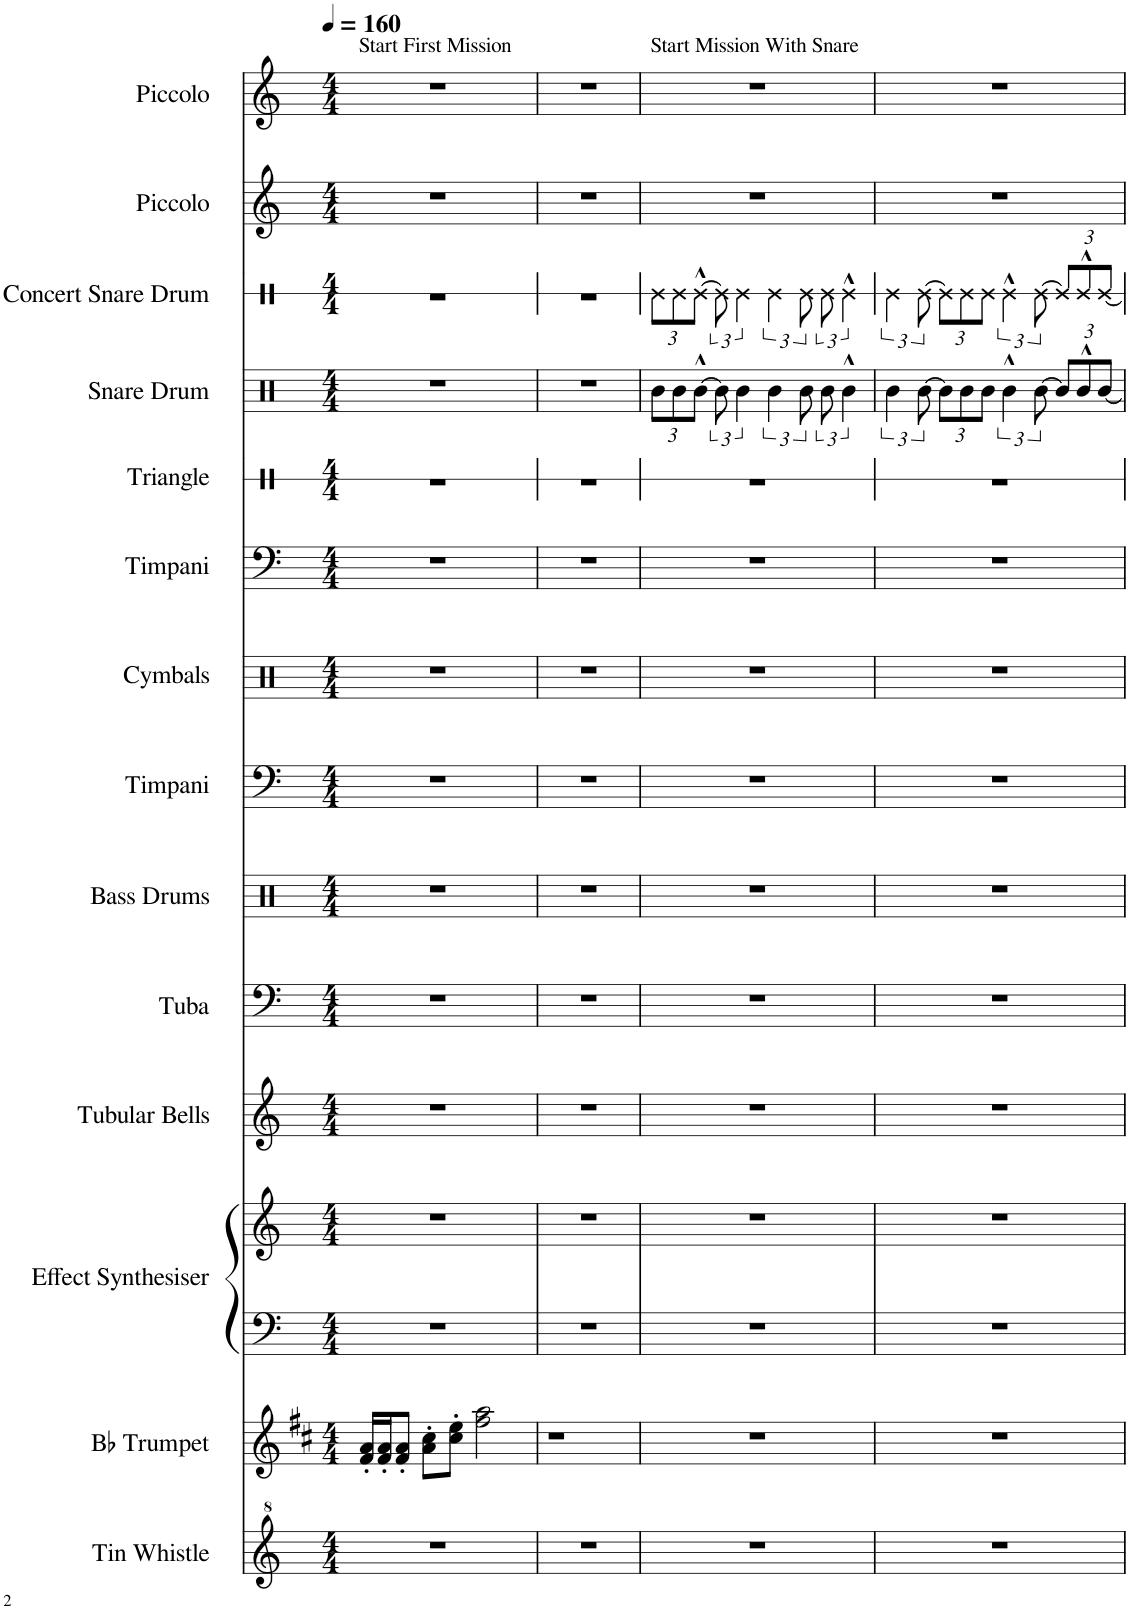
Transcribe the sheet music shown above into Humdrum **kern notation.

**kern	**kern	**kern	**kern	**kern	**kern	**kern	**kern	**kern	**kern	**kern	**kern	**kern	**kern	**kern
*part14	*part13	*part12	*part12	*part11	*part10	*part9	*part8	*part7	*part6	*part5	*part4	*part3	*part2	*part1
*staff15	*staff14	*staff13	*staff12	*staff11	*staff10	*staff9	*staff8	*staff7	*staff6	*staff5	*staff4	*staff3	*staff2	*staff1
*I"Tin Whistle	*I"Bb Trumpet	*I"Effect Synthesiser	*	*I"Tubular Bells	*I"Tuba	*I"Bass Drums	*I"Timpani	*I"Cymbals	*I"Timpani	*I"Triangle	*I"Snare Drum	*I"Concert Snare Drum	*I"Piccolo	*I"Piccolo
*I'Tin Wh.	*I'Bb Tpt.	*I'Synth.	*	*I'T.B.	*I'Tba.	*I'B.D.	*I'Timp.	*I'Cym.	*I'Timp.	*I'Trgl.	*I'S.D.	*I'Con. Sn.	*I'Picc.	*I'Picc.
*	*	*	*	*	*	*	*	*	*	*stria1	*	*stria1	*	*
*clefG^2	*clefG2	*clefF4	*clefG2	*clefG2	*clefF4	*clefX	*clefF4	*clefX	*clefF4	*clefX	*clefX	*clefX	*clefG2	*clefG2
*	*Trd1c2	*	*	*	*	*	*	*	*	*	*	*	*Trd-7c-12	*Trd-7c-12
*k[]	*k[f#c#]	*k[]	*k[]	*k[]	*k[]	*k[]	*k[]	*k[]	*k[]	*k[]	*k[]	*k[]	*k[]	*k[]
*M4/4	*M4/4	*M4/4	*M4/4	*M4/4	*M4/4	*M4/4	*M4/4	*M4/4	*M4/4	*M4/4	*M4/4	*M4/4	*M4/4	*M4/4
*MM160	*MM160	*MM160	*MM160	*MM160	*MM160	*MM160	*MM160	*MM160	*MM160	*MM160	*MM160	*MM160	*MM160	*MM160
=1	=1	=1	=1	=1	=1	=1	=1	=1	=1	=1	=1	=1	=1	=1
!	!	!	!	!	!	!	!	!	!	!	!	!	!	!LO:TX:a:t=Start First Mission
1r	16f#/' 16a/'LL	1r	1r	1r	1r	1r	1r	1r	1r	1r	1r	1r	1r	1r
.	16f#/' 16a/'J	.	.	.	.	.	.	.	.	.	.	.	.	.
.	8f#/' 8a/'J	.	.	.	.	.	.	.	.	.	.	.	.	.
.	8a\' 8cc#\'L	.	.	.	.	.	.	.	.	.	.	.	.	.
.	8cc#\' 8ee\'J	.	.	.	.	.	.	.	.	.	.	.	.	.
.	2ff#\ 2aa\	.	.	.	.	.	.	.	.	.	.	.	.	.
=2	=2	=2	=2	=2	=2	=2	=2	=2	=2	=2	=2	=2	=2	=2
1r	1r	1r	1r	1r	1r	1r	1r	1r	1r	1r	1r	1r	1r	1r
=3	=3	=3	=3	=3	=3	=3	=3	=3	=3	=3	=3	=3	=3	=3
*	*	*	*	*	*	*	*	*	*	*	*Xbrackettup	*Xbrackettup	*	*
!	!	!	!	!	!	!	!	!	!	!	!	!	!	!LO:TX:a:t=Start Mission With Snare
1r	1r	1r	1r	1r	1r	1r	1r	1r	1r	1r	12R\L	12Re\L	1r	1r
.	.	.	.	.	.	.	.	.	.	.	12R\	12Re\	.	.
.	.	.	.	.	.	.	.	.	.	.	[12R^^\J	[12Re^^\J	.	.
*	*	*	*	*	*	*	*	*	*	*	*brackettup	*brackettup	*	*
.	.	.	.	.	.	.	.	.	.	.	12R\]	12Re\]	.	.
.	.	.	.	.	.	.	.	.	.	.	6R\	6Re\	.	.
.	.	.	.	.	.	.	.	.	.	.	6R\	6Re\	.	.
.	.	.	.	.	.	.	.	.	.	.	12R\	12Re\	.	.
.	.	.	.	.	.	.	.	.	.	.	12R\	12Re\	.	.
.	.	.	.	.	.	.	.	.	.	.	6R^^\	6Re^^\	.	.
=4	=4	=4	=4	=4	=4	=4	=4	=4	=4	=4	=4	=4	=4	=4
1r	1r	1r	1r	1r	1r	1r	1r	1r	1r	1r	6R\	6Re\	1r	1r
.	.	.	.	.	.	.	.	.	.	.	[12R\	[12Re\	.	.
*	*	*	*	*	*	*	*	*	*	*	*Xbrackettup	*Xbrackettup	*	*
.	.	.	.	.	.	.	.	.	.	.	12R\L]	12Re\L]	.	.
.	.	.	.	.	.	.	.	.	.	.	12R\	12Re\	.	.
.	.	.	.	.	.	.	.	.	.	.	12R\J	12Re\J	.	.
*	*	*	*	*	*	*	*	*	*	*	*brackettup	*brackettup	*	*
.	.	.	.	.	.	.	.	.	.	.	6R^^\	6Re^^\	.	.
.	.	.	.	.	.	.	.	.	.	.	[12R\	[12Re\	.	.
*	*	*	*	*	*	*	*	*	*	*	*Xbrackettup	*Xbrackettup	*	*
.	.	.	.	.	.	.	.	.	.	.	12R/L]	12Re/L]	.	.
.	.	.	.	.	.	.	.	.	.	.	12R^^/	12Re^^/	.	.
.	.	.	.	.	.	.	.	.	.	.	[12R/J	[12Re/J	.	.
=	=	=	=	=	=	=	=	=	=	=	=	=	=	=
*-	*-	*-	*-	*-	*-	*-	*-	*-	*-	*-	*-	*-	*-	*-
